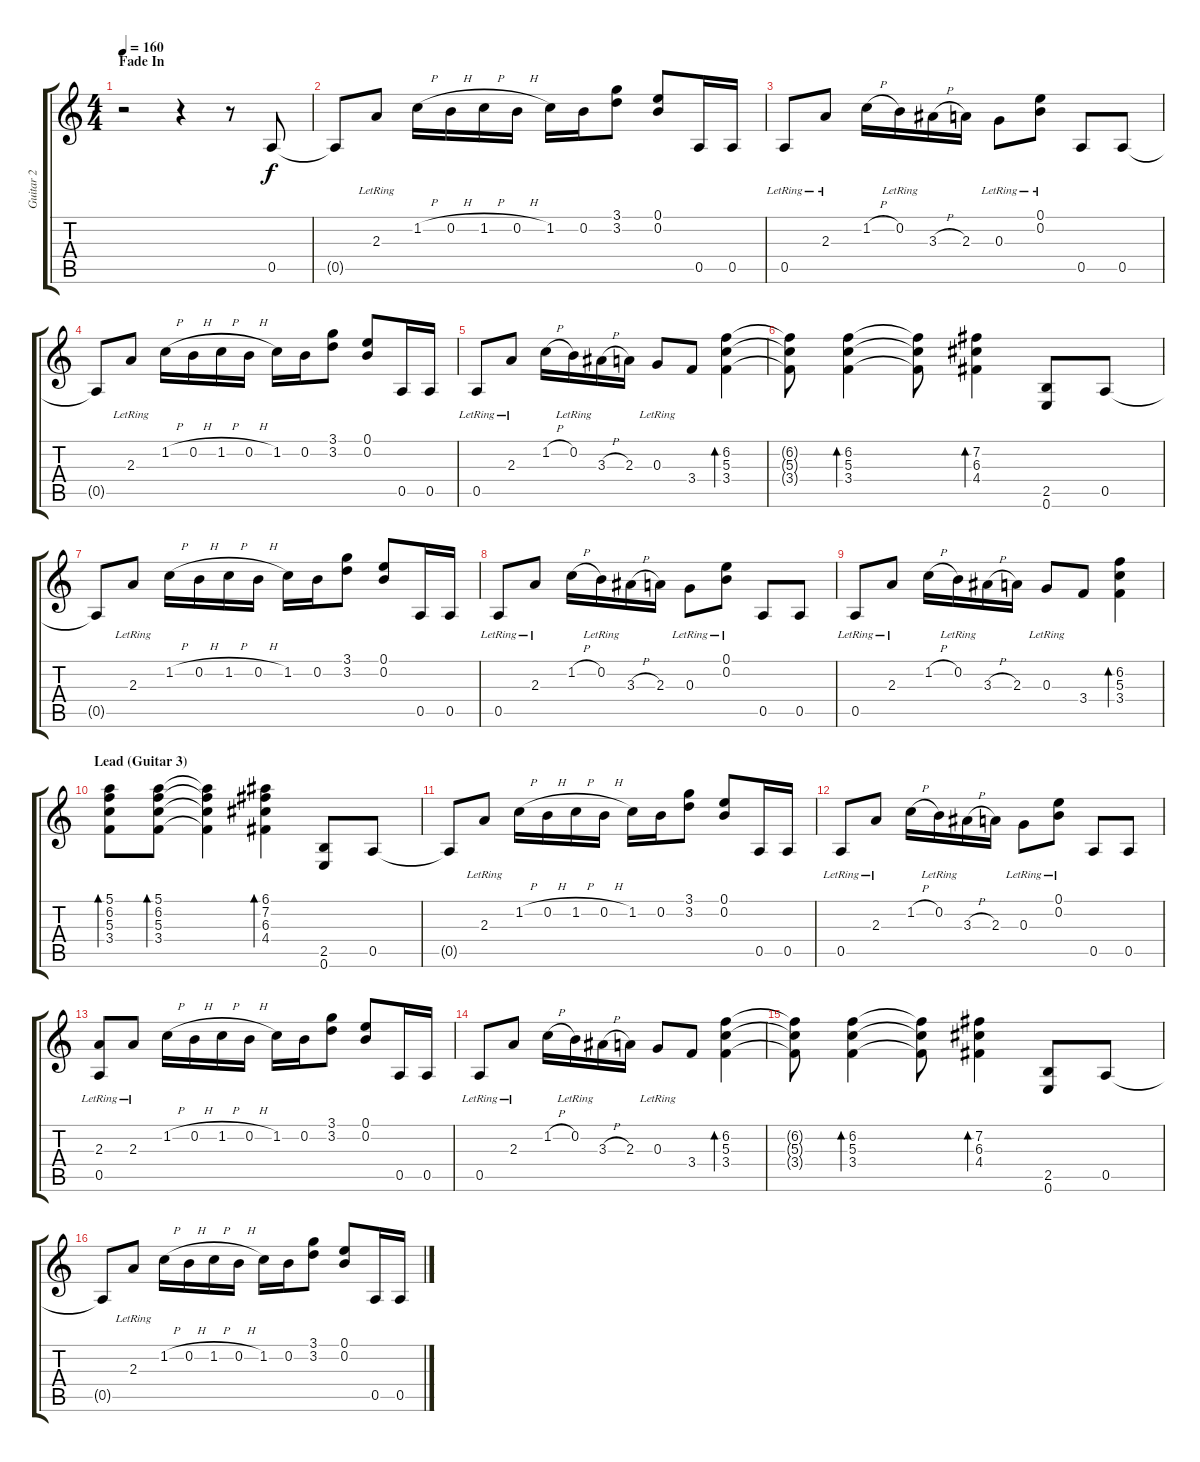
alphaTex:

\track ("Guitar 2" "Guitar 2") {instrument acousticguitarnylon}
\staff {score tabs}
\tuning (E4 B3 G3 D3 A2 E2) {hide}
\ts (4 4)
\section ("" "Fade In")
\tempo 160
\clef g2
\ks c
r.2{dy f volume 0 instrument acousticguitarnylon} r.4 r.8 0.5.8{volume 13} |
0.5{t}.8 2.3{lr}.8 1.2{h}.16 0.2{h}.16 1.2{h}.16 0.2{h}.16 1.2.16 0.2.16 (3.1 3.2).8 (0.1 0.2).8 0.5.16 0.5.16 |
0.5{lr}.8 2.3{lr}.8 1.2{h}.16 0.2{lr}.16 3.3{h}.16 2.3.16 0.3{lr}.8 (0.1{lr} 0.2{lr}).8 0.5.8 0.5.8 |
0.5{t}.8 2.3{lr}.8 1.2{h}.16 0.2{h}.16 1.2{h}.16 0.2{h}.16 1.2.16 0.2.16 (3.1 3.2).8 (0.1 0.2).8 0.5.16 0.5.16 |
0.5{lr}.8 2.3{lr}.8 1.2{h}.16 0.2{lr}.16 3.3{h}.16 2.3.16 0.3{lr}.8 3.4.8 (6.2 5.3 3.4).4{bd 120} |
(6.2{t} 5.3{t} 3.4{t}).8 (6.2 5.3 3.4).4{bd 120} (6.2{t} 5.3{t} 3.4{t}).8 (7.2 6.3 4.4).4{bd 120} (2.5 0.6).8 0.5.8 |
0.5{t}.8 2.3{lr}.8 1.2{h}.16 0.2{h}.16 1.2{h}.16 0.2{h}.16 1.2.16 0.2.16 (3.1 3.2).8 (0.1 0.2).8 0.5.16 0.5.16 |
0.5{lr}.8 2.3{lr}.8 1.2{h}.16 0.2{lr}.16 3.3{h}.16 2.3.16 0.3{lr}.8 (0.1{lr} 0.2{lr}).8 0.5.8 0.5.8 |
0.5{lr}.8 2.3{lr}.8 1.2{h}.16 0.2{lr}.16 3.3{h}.16 2.3.16 0.3{lr}.8 3.4.8 (6.2 5.3 3.4).4{bd 120} |
\section ("" "Lead (Guitar 3)")
(5.1 6.2 5.3 3.4).8{bd 120} (5.1 6.2 5.3 3.4).8{bd 120} (5.1{t} 6.2{t} 5.3{t} 3.4{t}).4 (6.1 7.2 6.3 4.4).4{bd 120} (2.5 0.6).8 0.5.8 |
0.5{t}.8 2.3{lr}.8 1.2{h}.16 0.2{h}.16 1.2{h}.16 0.2{h}.16 1.2.16 0.2.16 (3.1 3.2).8 (0.1 0.2).8 0.5.16 0.5.16 |
0.5{lr}.8 2.3{lr}.8 1.2{h}.16 0.2{lr}.16 3.3{h}.16 2.3.16 0.3{lr}.8 (0.1{lr} 0.2{lr}).8 0.5.8 0.5.8 |
(2.3 0.5{lr}).8 2.3{lr}.8 1.2{h}.16 0.2{h}.16 1.2{h}.16 0.2{h}.16 1.2.16 0.2.16 (3.1 3.2).8 (0.1 0.2).8 0.5.16 0.5.16 |
0.5{lr}.8 2.3{lr}.8 1.2{h}.16 0.2{lr}.16 3.3{h}.16 2.3.16 0.3{lr}.8 3.4.8 (6.2 5.3 3.4).4{bd 120} |
(6.2{t} 5.3{t} 3.4{t}).8 (6.2 5.3 3.4).4{bd 120} (6.2{t} 5.3{t} 3.4{t}).8 (7.2 6.3 4.4).4{bd 120} (2.5 0.6).8 0.5.8 |
0.5{t}.8 2.3{lr}.8 1.2{h}.16 0.2{h}.16 1.2{h}.16 0.2{h}.16 1.2.16 0.2.16 (3.1 3.2).8 (0.1 0.2).8 0.5.16 0.5.16
